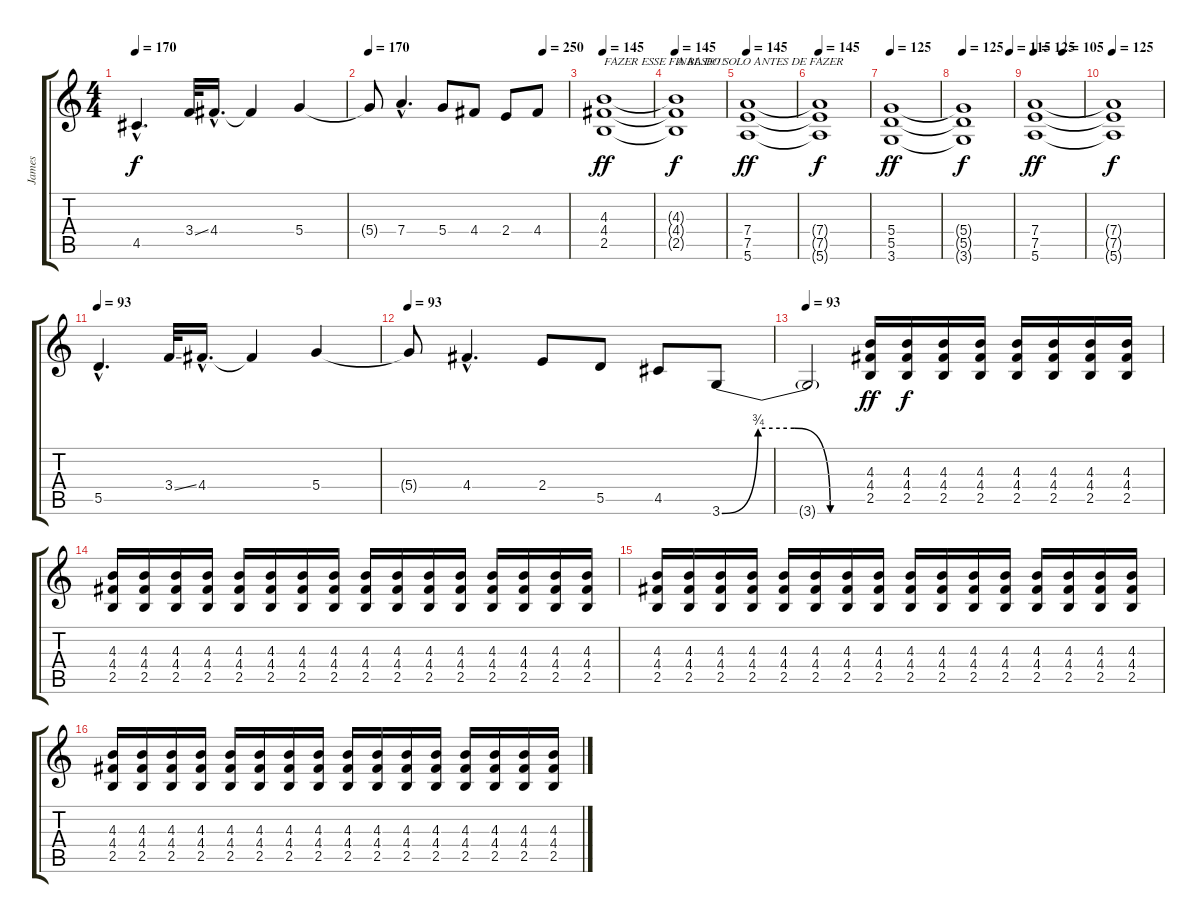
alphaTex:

\track ("James" "James") {instrument acousticguitarnylon}
\staff {score tabs}
\tuning (E4 B3 G3 D3 A2 E2) {hide}
\ts (4 4)
\tempo 170
\clef g2
\ks c
4.5{hac}.4{d dy f instrument distortionguitar} 3.4{ss}.32{instrument distortionguitar} 4.4{hac}.16{d instrument distortionguitar} 4.4{t}.4 5.4.4{instrument distortionguitar} |
\tempo 170
\tempo (250 0.875)
5.4{t}.8 7.4{hac}.4{d instrument distortionguitar} 5.4.8{instrument distortionguitar} 4.4.8{instrument distortionguitar} 2.4.8{instrument distortionguitar} 4.4.8{instrument distortionguitar} |
\tempo 145
(4.3 4.4 2.5).1{txt "FAZER ESSE FINAL DO SOLO ANTES DE FAZER " dy ff volume 13 instrument distortionguitar} |
\tempo 145
(4.3{t} 4.4{t} 2.5{t}).1{txt "A BASE!!!" dy f} |
\tempo 145
(7.4 7.5 5.6).1{dy ff instrument distortionguitar} |
\tempo 145
(7.4{t} 7.5{t} 5.6{t}).1{dy f} |
\tempo 125
(5.4 5.5 3.6).1{dy ff instrument distortionguitar} |
\tempo 125
\tempo (115 0.9375)
(5.4{t} 5.5{t} 3.6{t}).1{dy f} |
\tempo 125
\tempo (105 0.5833333333333334)
(7.4 7.5 5.6).1{dy ff instrument distortionguitar} |
\tempo 125
(7.4{t} 7.5{t} 5.6{t}).1{dy f} |
\tempo 93
5.5{hac}.4{d instrument distortionguitar} 3.4{ss}.32{instrument distortionguitar} 4.4{hac}.16{d instrument distortionguitar} 4.4{t}.4 5.4.4{instrument distortionguitar} |
\tempo 93
5.4{t}.8 4.4{hac}.4{d instrument distortionguitar} 2.4.8{instrument distortionguitar} 5.5.8{instrument distortionguitar} 4.5.8{instrument distortionguitar} 3.6{be (custom 0 0 15 3 30 3 45 0 60 0)}.8{instrument distortionguitar} |
\tempo 93
3.6{t}.2 (4.3 4.4 2.5).16{dy ff instrument distortionguitar} (4.3 4.4 2.5).16{dy f} (4.3 4.4 2.5).16 (4.3 4.4 2.5).16 (4.3 4.4 2.5).16 (4.3 4.4 2.5).16 (4.3 4.4 2.5).16 (4.3 4.4 2.5).16 |
(4.3 4.4 2.5).16 (4.3 4.4 2.5).16 (4.3 4.4 2.5).16 (4.3 4.4 2.5).16 (4.3 4.4 2.5).16 (4.3 4.4 2.5).16 (4.3 4.4 2.5).16 (4.3 4.4 2.5).16 (4.3 4.4 2.5).16 (4.3 4.4 2.5).16 (4.3 4.4 2.5).16 (4.3 4.4 2.5).16 (4.3 4.4 2.5).16 (4.3 4.4 2.5).16 (4.3 4.4 2.5).16 (4.3 4.4 2.5).16 |
(4.3 4.4 2.5).16 (4.3 4.4 2.5).16 (4.3 4.4 2.5).16 (4.3 4.4 2.5).16 (4.3 4.4 2.5).16 (4.3 4.4 2.5).16 (4.3 4.4 2.5).16 (4.3 4.4 2.5).16 (4.3 4.4 2.5).16 (4.3 4.4 2.5).16 (4.3 4.4 2.5).16 (4.3 4.4 2.5).16 (4.3 4.4 2.5).16 (4.3 4.4 2.5).16 (4.3 4.4 2.5).16 (4.3 4.4 2.5).16 |
(4.3 4.4 2.5).16 (4.3 4.4 2.5).16 (4.3 4.4 2.5).16 (4.3 4.4 2.5).16 (4.3 4.4 2.5).16 (4.3 4.4 2.5).16 (4.3 4.4 2.5).16 (4.3 4.4 2.5).16 (4.3 4.4 2.5).16 (4.3 4.4 2.5).16 (4.3 4.4 2.5).16 (4.3 4.4 2.5).16 (4.3 4.4 2.5).16 (4.3 4.4 2.5).16 (4.3 4.4 2.5).16 (4.3 4.4 2.5).16
